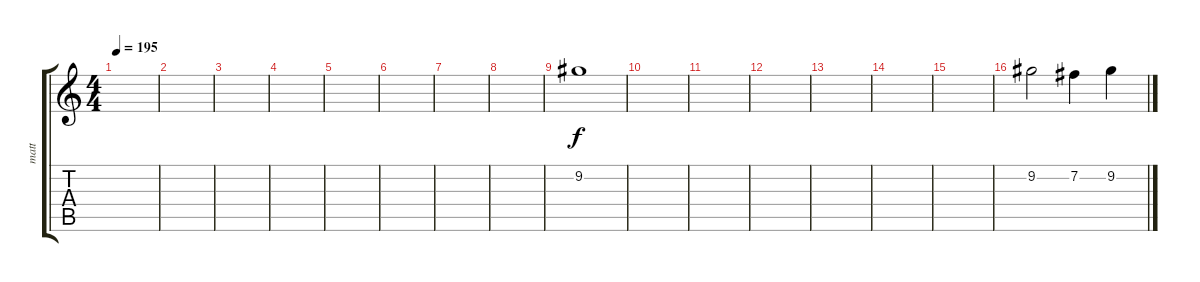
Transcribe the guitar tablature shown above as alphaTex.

\track ("matt" "matt") {instrument electricguitarjazz}
\staff {score tabs}
\tuning (E4 B3 G3 D3 A2 E2) {hide}
\ts (4 4)
\tempo 195
\clef g2
\ks c
|
|
|
|
|
|
|
|
9.2.1 |
|
|
|
|
|
|
9.2.2 7.2.4 9.2.4
